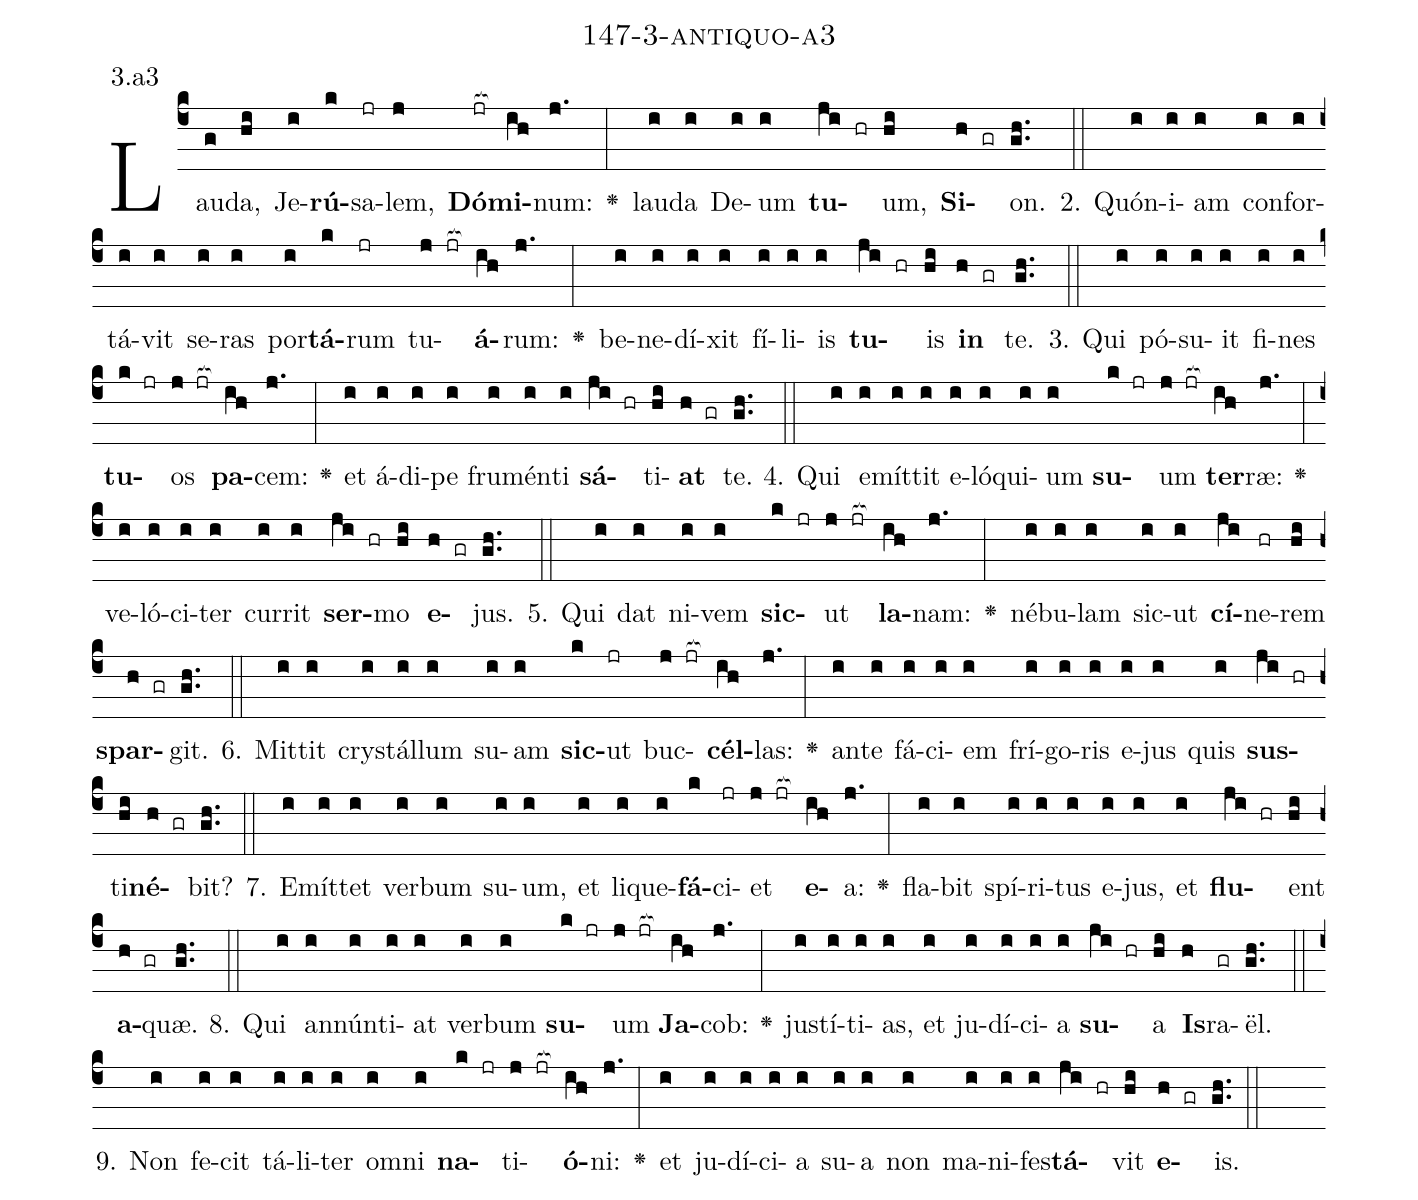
name: 147-3-antiquo-a3;
annotation: 3.a3;
%%
(c4)Lau(g)da,(hi) Je(i)<b>rú</b>(k)sa(jr)lem,(j) <b>Dó</b>(jr[ocb:1{])<b>mi</b>(ih[ocb:0}])num:(j.) <v>\greheightstar</v>(:) lau(i)da(i) De(i)um(i) <b>tu</b>(ji hr)um,(hi) <b>Si</b>(h gr)on.(gh..) (::)
2. Quón(i)i(i)am(i) con(i)for(i)tá(i)vit(i) se(i)ras(i) por(i)<b>tá</b>(k)rum(jr) tu(j jr[ocb:1{])<b>á</b>(ih[ocb:0}])rum:(j.) <v>\greheightstar</v>(:) be(i)ne(i)dí(i)xit(i) fí(i)li(i)is(i) <b>tu</b>(ji hr)is(hi) <b>in</b>(h gr) te.(gh..) (::)
3. Qui(i) pó(i)su(i)it(i) fi(i)nes(i) <b>tu</b>(k jr)os(j jr[ocb:1{]) <b>pa</b>(ih[ocb:0}])cem:(j.) <v>\greheightstar</v>(:) et(i) á(i)di(i)pe(i) fru(i)mén(i)ti(i) <b>sá</b>(ji hr)ti(hi)<b>at</b>(h gr) te.(gh..) (::)
4. Qui(i) e(i)mít(i)tit(i) e(i)ló(i)qui(i)um(i) <b>su</b>(k jr)um(j jr[ocb:1{]) <b>ter</b>(ih[ocb:0}])ræ:(j.) <v>\greheightstar</v>(:) ve(i)ló(i)ci(i)ter(i) cur(i)rit(i) <b>ser</b>(ji hr)mo(hi) <b>e</b>(h gr)jus.(gh..) (::)
5. Qui(i) dat(i) ni(i)vem(i) <b>sic</b>(k jr)ut(j jr[ocb:1{]) <b>la</b>(ih[ocb:0}])nam:(j.) <v>\greheightstar</v>(:) né(i)bu(i)lam(i) sic(i)ut(i) <b>cí</b>(ji)ne(hr)rem(hi) <b>spar</b>(h gr)git.(gh..) (::)
6. Mit(i)tit(i) crys(i)tál(i)lum(i) su(i)am(i) <b>sic</b>(k)ut(jr) buc(j jr[ocb:1{])<b>cél</b>(ih[ocb:0}])las:(j.) <v>\greheightstar</v>(:) an(i)te(i) fá(i)ci(i)em(i) frí(i)go(i)ris(i) e(i)jus(i) quis(i) <b>sus</b>(ji hr)ti(hi)<b>né</b>(h gr)bit?(gh..) (::)
7. E(i)mít(i)tet(i) ver(i)bum(i) su(i)um,(i) et(i) li(i)que(i)<b>fá</b>(k)ci(jr)et(j jr[ocb:1{]) <b>e</b>(ih[ocb:0}])a:(j.) <v>\greheightstar</v>(:) fla(i)bit(i) spí(i)ri(i)tus(i) e(i)jus,(i) et(i) <b>flu</b>(ji hr)ent(hi) <b>a</b>(h gr)quæ.(gh..) (::)
8. Qui(i) an(i)nún(i)ti(i)at(i) ver(i)bum(i) <b>su</b>(k jr)um(j jr[ocb:1{]) <b>Ja</b>(ih[ocb:0}])cob:(j.) <v>\greheightstar</v>(:) jus(i)tí(i)ti(i)as,(i) et(i) ju(i)dí(i)ci(i)a(i) <b>su</b>(ji hr)a(hi) <b>Is</b>(h)ra(gr)ël.(gh..) (::)
9. Non(i) fe(i)cit(i) tá(i)li(i)ter(i) om(i)ni(i) <b>na</b>(k jr)ti(j jr[ocb:1{])<b>ó</b>(ih[ocb:0}])ni:(j.) <v>\greheightstar</v>(:) et(i) ju(i)dí(i)ci(i)a(i) su(i)a(i) non(i) ma(i)ni(i)fes(i)<b>tá</b>(ji hr)vit(hi) <b>e</b>(h gr)is.(gh..) (::)
